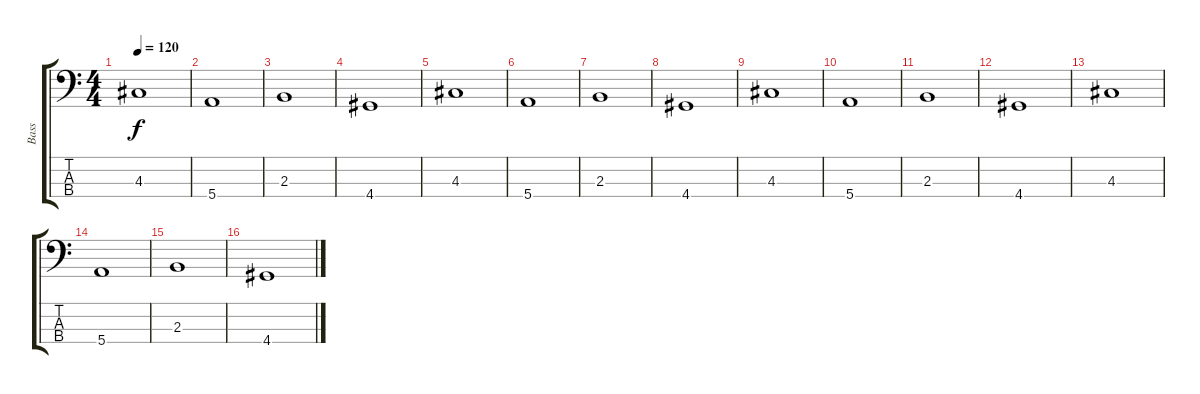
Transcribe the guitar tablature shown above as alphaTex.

\track ("Bass" "Bass") {instrument electricbassfinger}
\staff {score tabs}
\tuning (G2 D2 A1 E1) {hide}
\ts (4 4)
\tempo 120
\clef f4
\ks c
4.3.1{dy f} |
5.4.1 |
2.3.1 |
4.4.1 |
4.3.1 |
5.4.1 |
2.3.1 |
4.4.1 |
4.3.1 |
5.4.1 |
2.3.1 |
4.4.1 |
4.3.1 |
5.4.1 |
2.3.1 |
4.4.1
